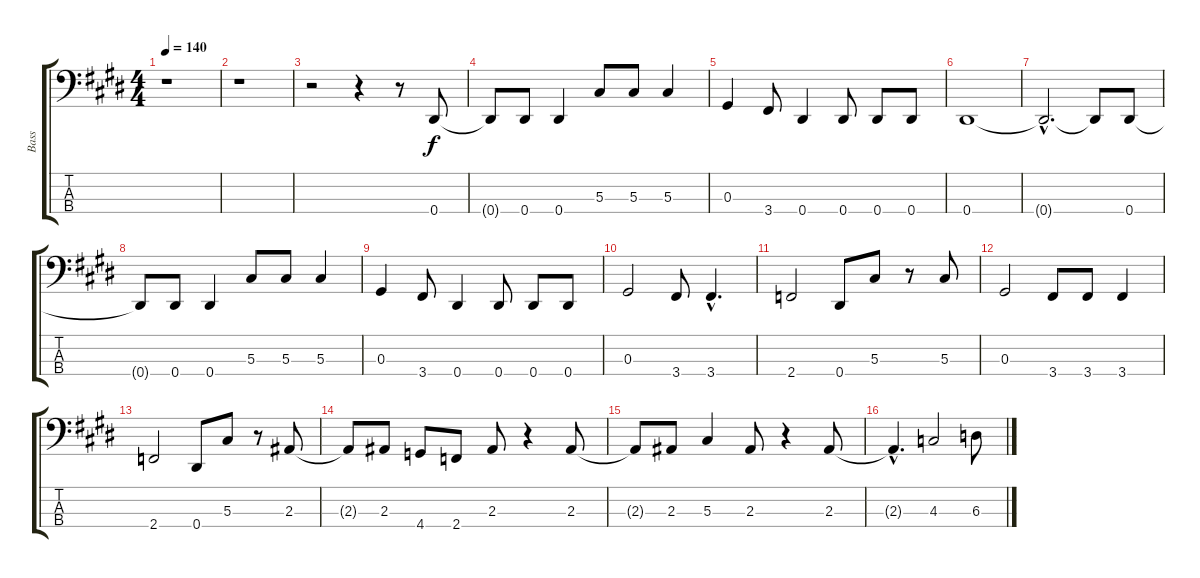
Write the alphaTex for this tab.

\track ("Bass" "Bass") {instrument electricbasspick}
\staff {score tabs}
\tuning (Gb2 Db2 Ab1 Eb1) {hide}
\ts (4 4)
\tempo 140
\clef f4
\ks e
r.1{dy f instrument electricbasspick} |
r.1 |
r.2 r.4 r.8 0.4.8 |
0.4{t}.8 0.4.8 0.4.4 5.3.8 5.3.8 5.3.4 |
0.3.4 3.4.8 0.4.4 0.4.8 0.4.8 0.4.8 |
0.4.1 |
0.4{hac t}.2{d} 0.4{t}.8 0.4.8 |
0.4{t}.8 0.4.8 0.4.4 5.3.8 5.3.8 5.3.4 |
0.3.4 3.4.8 0.4.4 0.4.8 0.4.8 0.4.8 |
0.3.2 3.4.8 3.4{hac}.4{d} |
2.4.2 0.4.8 5.3.8 r.8 5.3.8 |
0.3.2 3.4.8 3.4.8 3.4.4 |
2.4.2 0.4.8 5.3.8 r.8 2.3.8 |
2.3{t}.8 2.3.8 4.4.8 2.4.8 2.3.8 r.4 2.3.8 |
2.3{t}.8 2.3.8 5.3.4 2.3.8 r.4 2.3.8 |
2.3{hac t}.4{d} 4.3.2 6.3.8
